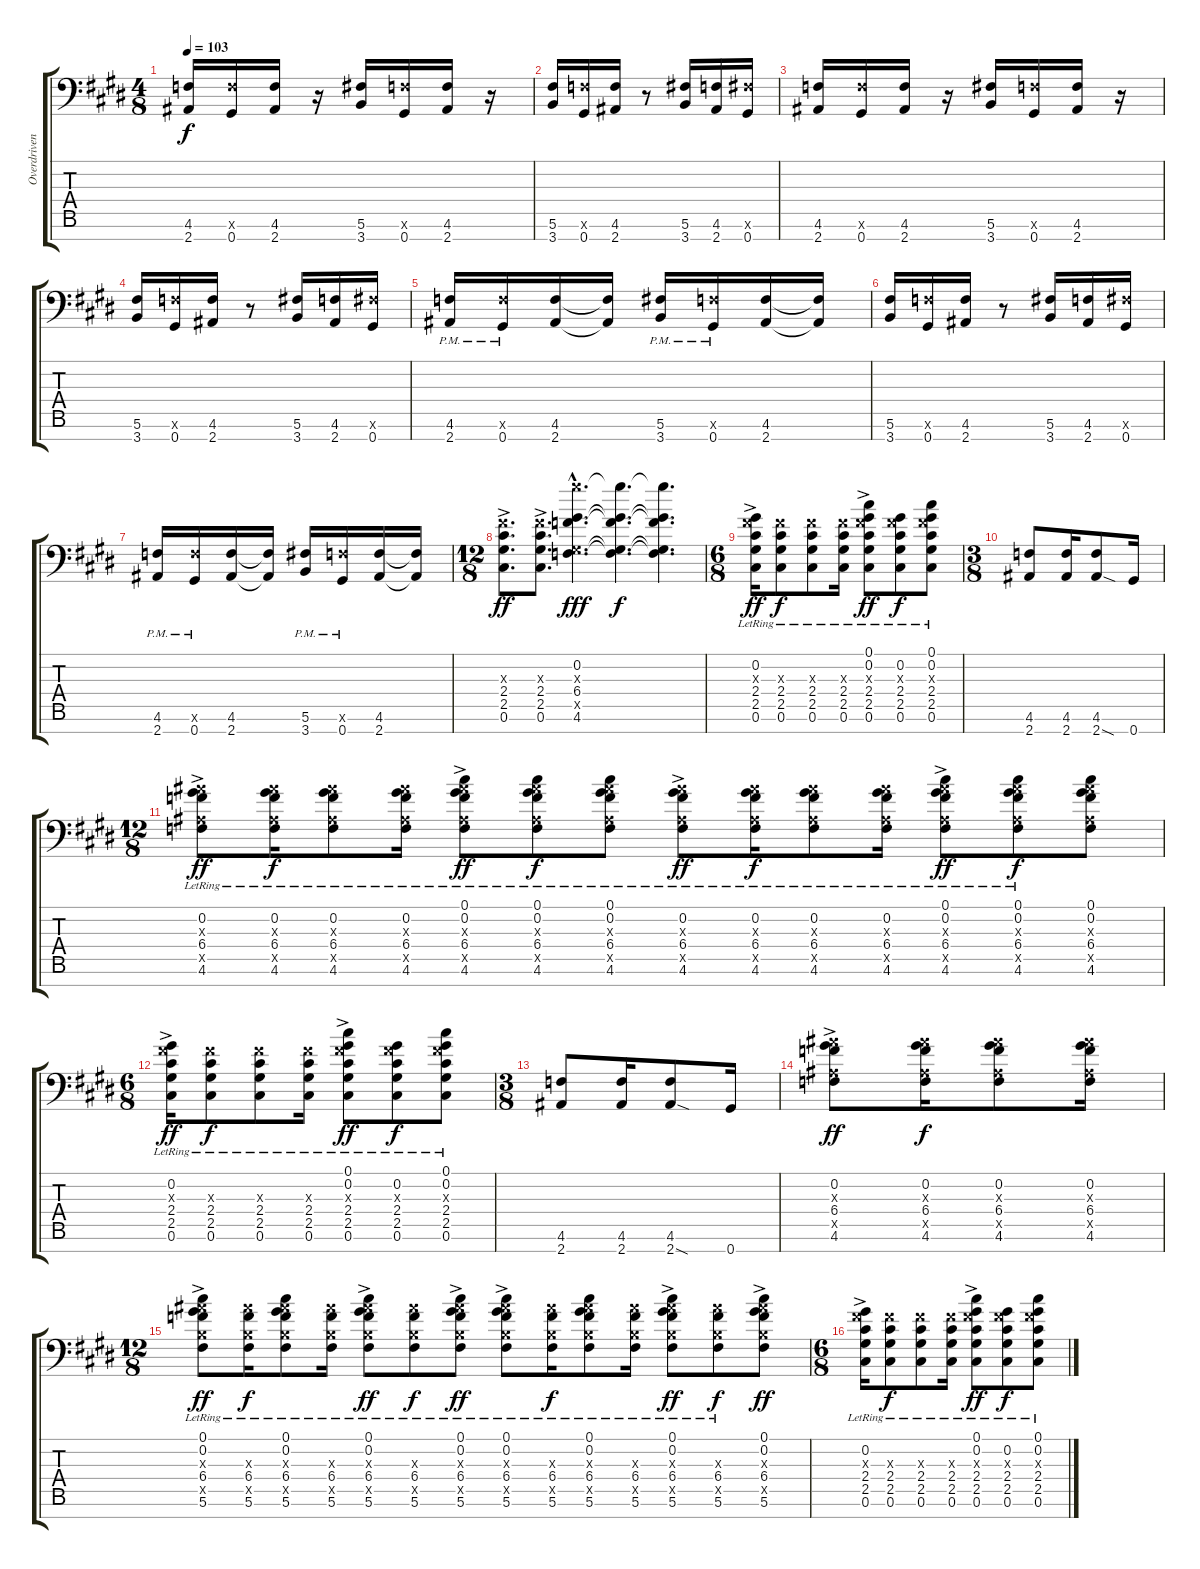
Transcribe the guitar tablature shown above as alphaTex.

\track ("Overdriven Guitar I" "Overdriven") {instrument distortionguitar}
\staff {score tabs}
\tuning (Db4 Ab3 E3 B2 Gb2 Db2 Ab1) {hide}
\ts (4 8)
\tempo 103
\clef f4
\ks c#minor
(4.6 2.7).16{dy f} (4.6{x} 0.7).16 (4.6 2.7).16 r.16 (5.6 3.7).16 (4.6{x} 0.7).16 (4.6 2.7).16 r.16 |
(5.6 3.7).16 (4.6{x} 0.7).16 (4.6 2.7).16 r.8 (5.6 3.7).16 (4.6 2.7).16 (5.6{x} 0.7).16 |
(4.6 2.7).16 (4.6{x} 0.7).16 (4.6 2.7).16 r.16 (5.6 3.7).16 (4.6{x} 0.7).16 (4.6 2.7).16 r.16 |
\ks e
(5.6 3.7).16 (4.6{x} 0.7).16 (4.6 2.7).16 r.8 (5.6 3.7).16 (4.6 2.7).16 (5.6{x} 0.7).16 |
\ks c#minor
(4.6{pm} 2.7{pm}).16 (4.6{pm x} 0.7{pm}).16 (4.6 2.7).16 (4.6{t} 2.7{t}).16 (5.6{pm} 3.7{pm}).16 (4.6{pm x} 0.7{pm}).16 (4.6 2.7).16 (4.6{t} 2.7{t}).16 |
(5.6 3.7).16 (4.6{x} 0.7).16 (4.6 2.7).16 r.8 (5.6 3.7).16 (4.6 2.7).16 (5.6{x} 0.7).16 |
(4.6{pm} 2.7{pm}).16 (4.6{pm x} 0.7{pm}).16 (4.6 2.7).16 (4.6{t} 2.7{t}).16 (5.6{pm} 3.7{pm}).16 (4.6{pm x} 0.7{pm}).16 (4.6 2.7).16 (4.6{t} 2.7{t}).16 |
\ts (12 8)
\ks e
(2.3{ac x} 2.4{ac} 2.5{ac} 0.6{ac}).8{d dy ff} (2.3{ac x} 2.4{ac} 2.5{ac} 0.6{ac}).8{d} (0.2{hac} 16.3{hac x} 6.4{hac} 2.5{hac x} 4.6{hac}).4{d dy fff} (0.2{t} 16.3{t} 6.4{t} 2.5{t} 4.6{t}).4{d dy f} (0.2{t} 16.3{t} 6.4{t} 2.5{t} 4.6{t}).4{d} |
\ts (6 8)
(0.2{ac lr} 2.3{ac x} 2.4{ac lr} 2.5{ac lr} 0.6{ac lr}).16{dy ff} (2.3{x} 2.4{lr} 2.5{lr} 0.6{lr}).8{dy f} (2.3{x} 2.4{lr} 2.5{lr} 0.6{lr}).8 (2.3{x} 2.4{lr} 2.5{lr} 0.6{lr}).16 (0.1{ac lr} 0.2{ac lr} 2.3{ac x} 2.4{ac lr} 2.5{ac lr} 0.6{ac lr}).8{dy ff} (0.2{lr} 2.3{x} 2.4{lr} 2.5{lr} 0.6{lr}).8{dy f} (0.1{lr} 0.2{lr} 2.3{x} 2.4{lr} 2.5{lr} 0.6{lr}).8 |
\ts (3 8)
\ks c#minor
(4.6 2.7).8 (4.6 2.7).16 (4.6 2.7{sod}).8 0.7.16 |
\ts (12 8)
(0.2{ac lr} 6.3{ac x} 6.4{ac lr} 4.5{ac x} 4.6{ac lr}).8{dy ff} (0.2{lr} 6.3{x} 6.4{lr} 4.5{x} 4.6{lr}).16{dy f} (0.2{lr} 6.3{x} 6.4{lr} 4.5{x} 4.6{lr}).8 (0.2{lr} 6.3{x} 6.4{lr} 4.5{x} 4.6{lr}).16 (0.1{ac lr} 0.2{ac lr} 6.3{ac x} 6.4{ac lr} 4.5{ac x} 4.6{ac lr}).8{dy ff} (0.1{lr} 0.2{lr} 6.3{x} 6.4{lr} 4.5{x} 4.6{lr}).8{dy f} (0.1{lr} 0.2{lr} 6.3{x} 6.4{lr} 4.5{x} 4.6{lr}).8 (0.2{ac lr} 6.3{ac x} 6.4{ac lr} 4.5{ac x} 4.6{ac lr}).8{dy ff} (0.2{lr} 6.3{x} 6.4{lr} 4.5{x} 4.6{lr}).16{dy f} (0.2{lr} 6.3{x} 6.4{lr} 4.5{x} 4.6{lr}).8 (0.2{lr} 6.3{x} 6.4{lr} 4.5{x} 4.6{lr}).16 (0.1{ac lr} 0.2{ac lr} 6.3{ac x} 6.4{ac lr} 4.5{ac x} 4.6{ac lr}).8{dy ff} (0.1{lr} 0.2{lr} 6.3{x} 6.4{lr} 4.5{x} 4.6{lr}).8{dy f} (0.1 0.2 6.3{x} 6.4 4.5{x} 4.6).8 |
\ts (6 8)
\ks e
(0.2{ac lr} 2.3{ac x} 2.4{ac lr} 2.5{ac lr} 0.6{ac lr}).16{dy ff} (2.3{x} 2.4{lr} 2.5{lr} 0.6{lr}).8{dy f} (2.3{x} 2.4{lr} 2.5{lr} 0.6{lr}).8 (2.3{x} 2.4{lr} 2.5{lr} 0.6{lr}).16 (0.1{ac lr} 0.2{ac lr} 2.3{ac x} 2.4{ac lr} 2.5{ac lr} 0.6{ac lr}).8{dy ff} (0.2{lr} 2.3{x} 2.4{lr} 2.5{lr} 0.6{lr}).8{dy f} (0.1{lr} 0.2{lr} 2.3{x} 2.4{lr} 2.5{lr} 0.6{lr}).8 |
\ts (3 8)
\ks c#minor
(4.6 2.7).8 (4.6 2.7).16 (4.6 2.7{sod}).8 0.7.16 |
(0.2{ac} 6.3{ac x} 6.4{ac} 4.5{ac x} 4.6{ac}).8{dy ff} (0.2 6.3{x} 6.4 4.5{x} 4.6).16{dy f} (0.2 6.3{x} 6.4 4.5{x} 4.6).8 (0.2 6.3{x} 6.4 4.5{x} 4.6).16 |
\ts (12 8)
(0.1{ac lr} 0.2{ac lr} 6.3{ac x} 6.4{ac lr} 5.5{ac x} 5.6{ac lr}).8{dy ff} (6.3{x} 6.4{lr} 5.5{x} 5.6{lr}).16{dy f} (0.1{lr} 0.2{lr} 6.3{x} 6.4{lr} 5.5{x} 5.6{lr}).8 (6.3{x} 6.4{lr} 5.5{x} 5.6{lr}).16 (0.1{ac lr} 0.2{ac lr} 6.3{ac x} 6.4{ac lr} 5.5{ac x} 5.6{ac lr}).8{dy ff} (6.3{x} 6.4{lr} 5.5{x} 5.6{lr}).8{dy f} (0.1{ac lr} 0.2{ac lr} 6.3{ac x} 6.4{ac lr} 5.5{ac x} 5.6{ac lr}).8{dy ff} (0.1{ac lr} 0.2{ac lr} 6.3{ac x} 6.4{ac lr} 5.5{ac x} 5.6{ac lr}).8 (6.3{x} 6.4{lr} 5.5{x} 5.6{lr}).16{dy f} (0.1{lr} 0.2{lr} 6.3{x} 6.4{lr} 5.5{x} 5.6{lr}).8 (6.3{x} 6.4{lr} 5.5{x} 5.6{lr}).16 (0.1{ac lr} 0.2{ac lr} 6.3{ac x} 6.4{ac lr} 5.5{ac x} 5.6{ac lr}).8{dy ff} (6.3{x} 6.4{lr} 5.5{x} 5.6{lr}).8{dy f} (0.1{ac} 0.2{ac} 6.3{ac x} 6.4{ac} 5.5{ac x} 5.6{ac}).8{dy ff} |
\ts (6 8)
\ks e
(0.2{ac lr} 2.3{ac x} 2.4{ac lr} 2.5{ac lr} 0.6{ac lr}).16 (2.3{x} 2.4{lr} 2.5{lr} 0.6{lr}).8{dy f} (2.3{x} 2.4{lr} 2.5{lr} 0.6{lr}).8 (2.3{x} 2.4{lr} 2.5{lr} 0.6{lr}).16 (0.1{ac lr} 0.2{ac lr} 2.3{ac x} 2.4{ac lr} 2.5{ac lr} 0.6{ac lr}).8{dy ff} (0.2{lr} 2.3{x} 2.4{lr} 2.5{lr} 0.6{lr}).8{dy f} (0.1{lr} 0.2{lr} 2.3{x} 2.4{lr} 2.5{lr} 0.6{lr}).8
